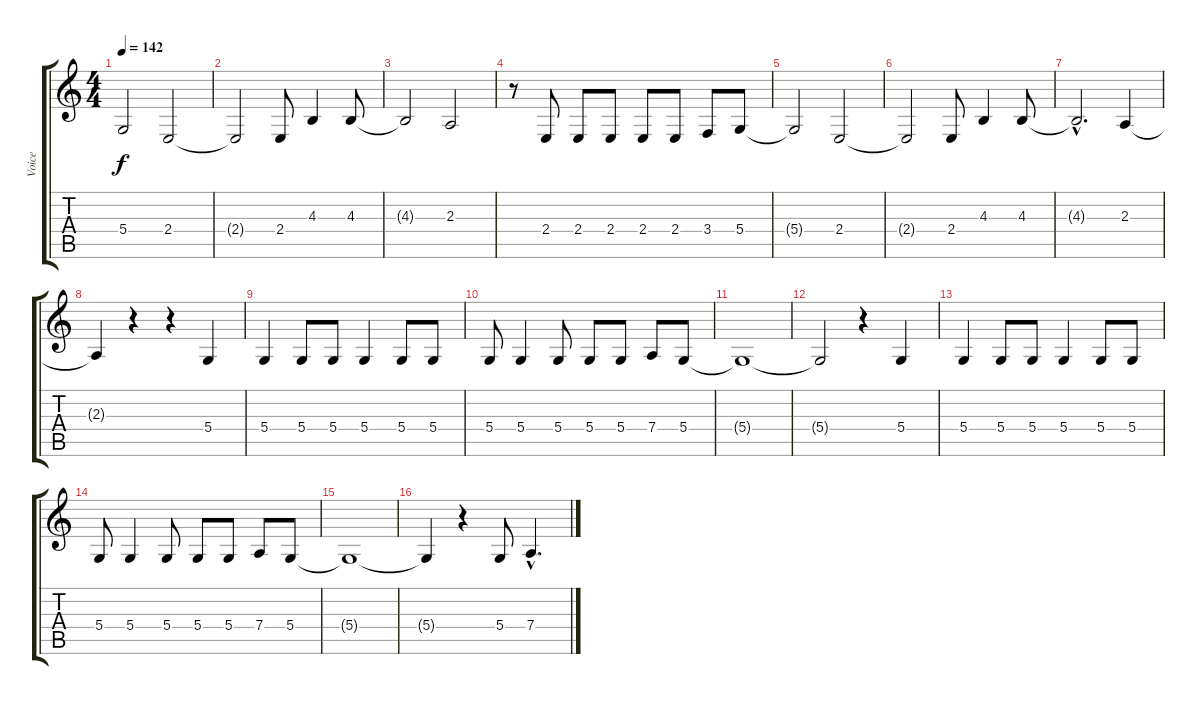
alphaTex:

\track ("Voice" "Voice") {instrument cello}
\staff {score tabs}
\tuning (E4 B3 G3 D3 A2 E2) {hide}
\ts (4 4)
\tempo 142
\clef g2
\ks c
5.4{t}.2{dy f} 2.4.2 |
2.4{t}.2 2.4.8 4.3.4 4.3.8 |
4.3{t}.2 2.3.2 |
r.8 2.4.8 2.4.8 2.4.8 2.4.8 2.4.8 3.4.8 5.4.8 |
5.4{t}.2 2.4.2 |
2.4{t}.2 2.4.8 4.3.4 4.3.8 |
4.3{hac t}.2{d} 2.3.4 |
2.3{t}.4 r.4 r.4 5.4.4 |
5.4.4 5.4.8 5.4.8 5.4.4 5.4.8 5.4.8 |
5.4.8 5.4.4 5.4.8 5.4.8 5.4.8 7.4.8 5.4.8 |
5.4{t}.1 |
5.4{t}.2 r.4 5.4.4 |
5.4.4 5.4.8 5.4.8 5.4.4 5.4.8 5.4.8 |
5.4.8 5.4.4 5.4.8 5.4.8 5.4.8 7.4.8 5.4.8 |
5.4{t}.1 |
5.4{t}.4 r.4 5.4.8 7.4{hac}.4{d}
